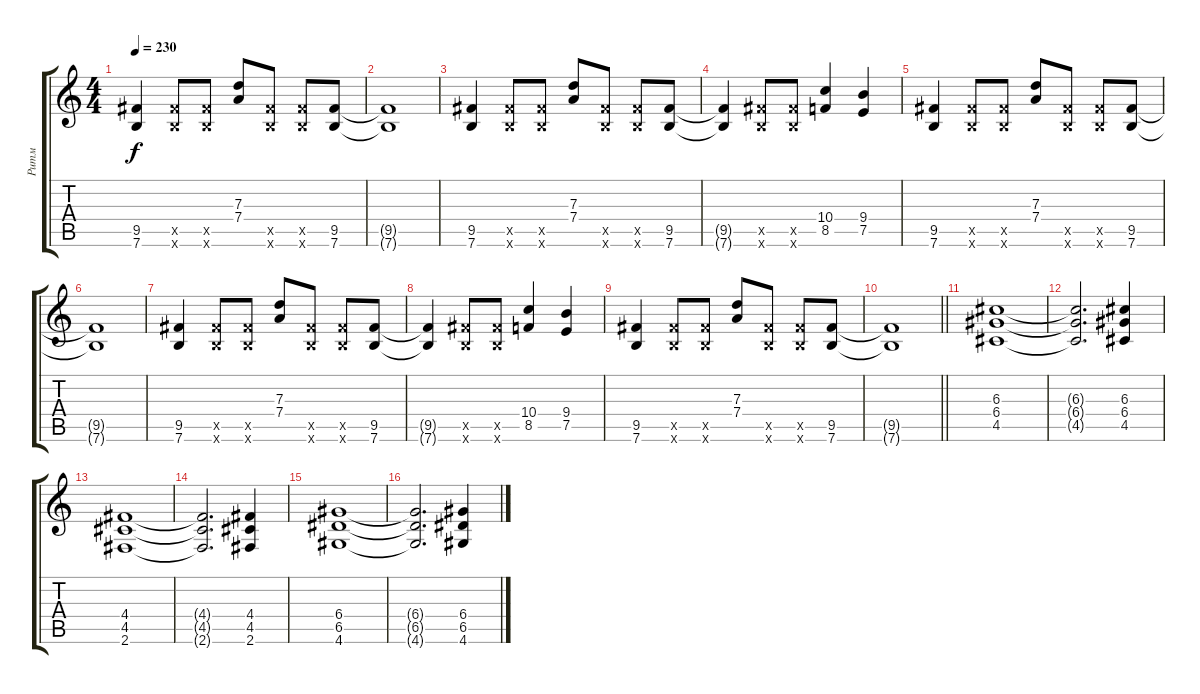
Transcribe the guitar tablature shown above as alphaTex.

\track ("Ритм" "Ритм") {instrument distortionguitar}
\staff {score tabs}
\tuning (E4 B3 G3 D3 A2 E2) {hide}
\ts (4 4)
\tempo 230
\clef g2
\ks c
(9.5 7.6).4{dy f} (9.5{x} 7.6{x}).8 (9.5{x} 7.6{x}).8 (7.3 7.4).8 (9.5{x} 7.6{x}).8 (9.5{x} 7.6{x}).8 (9.5 7.6).8 |
(9.5{t} 7.6{t}).1 |
(9.5 7.6).4 (9.5{x} 7.6{x}).8 (9.5{x} 7.6{x}).8 (7.3 7.4).8 (9.5{x} 7.6{x}).8 (9.5{x} 7.6{x}).8 (9.5 7.6).8 |
(9.5{t} 7.6{t}).4 (9.5{x} 7.6{x}).8 (9.5{x} 7.6{x}).8 (10.4 8.5).4 (9.4 7.5).4 |
(9.5 7.6).4 (9.5{x} 7.6{x}).8 (9.5{x} 7.6{x}).8 (7.3 7.4).8 (9.5{x} 7.6{x}).8 (9.5{x} 7.6{x}).8 (9.5 7.6).8 |
(9.5{t} 7.6{t}).1 |
(9.5 7.6).4 (9.5{x} 7.6{x}).8 (9.5{x} 7.6{x}).8 (7.3 7.4).8 (9.5{x} 7.6{x}).8 (9.5{x} 7.6{x}).8 (9.5 7.6).8 |
(9.5{t} 7.6{t}).4 (9.5{x} 7.6{x}).8 (9.5{x} 7.6{x}).8 (10.4 8.5).4 (9.4 7.5).4 |
(9.5 7.6).4 (9.5{x} 7.6{x}).8 (9.5{x} 7.6{x}).8 (7.3 7.4).8 (9.5{x} 7.6{x}).8 (9.5{x} 7.6{x}).8 (9.5 7.6).8 |
\barLineRight lightlight
(9.5{t} 7.6{t}).1 |
(6.3 6.4 4.5).1 |
(6.3{t} 6.4{t} 4.5{t}).2{d} (6.3 6.4 4.5).4 |
(4.4 4.5 2.6).1 |
(4.4{t} 4.5{t} 2.6{t}).2{d} (4.4 4.5 2.6).4 |
(6.4 6.5 4.6).1 |
(6.4{t} 6.5{t} 4.6{t}).2{d} (6.4 6.5 4.6).4
